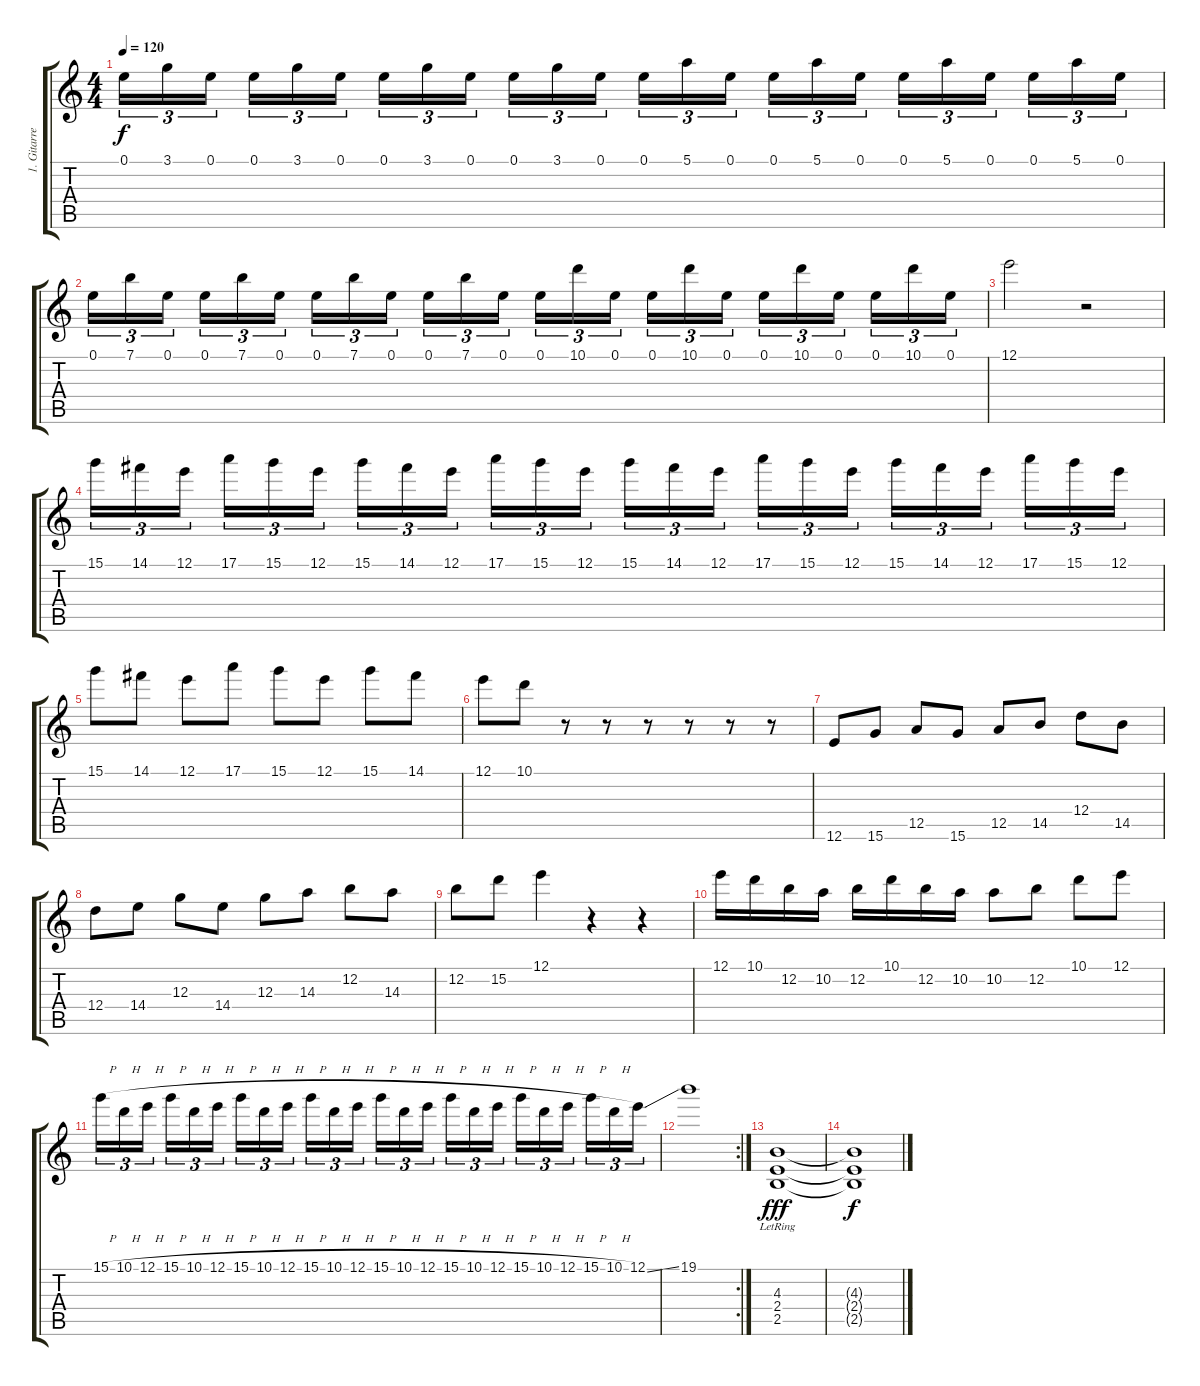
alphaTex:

\track ("1. Gitarre Zerr" "1. Gitarre") {instrument distortionguitar}
\staff {score tabs}
\tuning (E4 B3 G3 D3 A2 E2) {hide}
\ts (4 4)
\tempo 120
\clef g2
\ks c
0.1.16{tu (3 2) dy f} 3.1.16{tu (3 2)} 0.1.16{tu (3 2)} 0.1.16{tu (3 2)} 3.1.16{tu (3 2)} 0.1.16{tu (3 2)} 0.1.16{tu (3 2)} 3.1.16{tu (3 2)} 0.1.16{tu (3 2)} 0.1.16{tu (3 2)} 3.1.16{tu (3 2)} 0.1.16{tu (3 2)} 0.1.16{tu (3 2)} 5.1.16{tu (3 2)} 0.1.16{tu (3 2)} 0.1.16{tu (3 2)} 5.1.16{tu (3 2)} 0.1.16{tu (3 2)} 0.1.16{tu (3 2)} 5.1.16{tu (3 2)} 0.1.16{tu (3 2)} 0.1.16{tu (3 2)} 5.1.16{tu (3 2)} 0.1.16{tu (3 2)} |
0.1.16{tu (3 2)} 7.1.16{tu (3 2)} 0.1.16{tu (3 2)} 0.1.16{tu (3 2)} 7.1.16{tu (3 2)} 0.1.16{tu (3 2)} 0.1.16{tu (3 2)} 7.1.16{tu (3 2)} 0.1.16{tu (3 2)} 0.1.16{tu (3 2)} 7.1.16{tu (3 2)} 0.1.16{tu (3 2)} 0.1.16{tu (3 2)} 10.1.16{tu (3 2)} 0.1.16{tu (3 2)} 0.1.16{tu (3 2)} 10.1.16{tu (3 2)} 0.1.16{tu (3 2)} 0.1.16{tu (3 2)} 10.1.16{tu (3 2)} 0.1.16{tu (3 2)} 0.1.16{tu (3 2)} 10.1.16{tu (3 2)} 0.1.16{tu (3 2)} |
12.1.2 r.2 |
15.1.16{tu (3 2)} 14.1.16{tu (3 2)} 12.1.16{tu (3 2)} 17.1.16{tu (3 2)} 15.1.16{tu (3 2)} 12.1.16{tu (3 2)} 15.1.16{tu (3 2)} 14.1.16{tu (3 2)} 12.1.16{tu (3 2)} 17.1.16{tu (3 2)} 15.1.16{tu (3 2)} 12.1.16{tu (3 2)} 15.1.16{tu (3 2)} 14.1.16{tu (3 2)} 12.1.16{tu (3 2)} 17.1.16{tu (3 2)} 15.1.16{tu (3 2)} 12.1.16{tu (3 2)} 15.1.16{tu (3 2)} 14.1.16{tu (3 2)} 12.1.16{tu (3 2)} 17.1.16{tu (3 2)} 15.1.16{tu (3 2)} 12.1.16{tu (3 2)} |
15.1.8 14.1.8 12.1.8 17.1.8 15.1.8 12.1.8 15.1.8 14.1.8 |
12.1.8 10.1.8 r.8 r.8 r.8 r.8 r.8 r.8 |
12.6.8 15.6.8 12.5.8 15.6.8 12.5.8 14.5.8 12.4.8 14.5.8 |
12.4.8 14.4.8 12.3.8 14.4.8 12.3.8 14.3.8 12.2.8 14.3.8 |
12.2.8 15.2.8 12.1.4 r.4 r.4 |
12.1.16 10.1.16 12.2.16 10.2.16 12.2.16 10.1.16 12.2.16 10.2.16 10.2.8 12.2.8 10.1.8 12.1.8 |
15.1{h}.16{tu (3 2)} 10.1{h}.16{tu (3 2)} 12.1{h}.16{tu (3 2)} 15.1{h}.16{tu (3 2)} 10.1{h}.16{tu (3 2)} 12.1{h}.16{tu (3 2)} 15.1{h}.16{tu (3 2)} 10.1{h}.16{tu (3 2)} 12.1{h}.16{tu (3 2)} 15.1{h}.16{tu (3 2)} 10.1{h}.16{tu (3 2)} 12.1{h}.16{tu (3 2)} 15.1{h}.16{tu (3 2)} 10.1{h}.16{tu (3 2)} 12.1{h}.16{tu (3 2)} 15.1{h}.16{tu (3 2)} 10.1{h}.16{tu (3 2)} 12.1{h}.16{tu (3 2)} 15.1{h}.16{tu (3 2)} 10.1{h}.16{tu (3 2)} 12.1{h}.16{tu (3 2)} 15.1{h}.16{tu (3 2)} 10.1{h}.16{tu (3 2)} 12.1{ss}.16{tu (3 2)} |
\rc 2
19.1.1 |
(4.3{lr} 2.4{lr} 2.5{lr}).1{dy fff} |
(4.3{t} 2.4{t} 2.5{t}).1{dy f}
